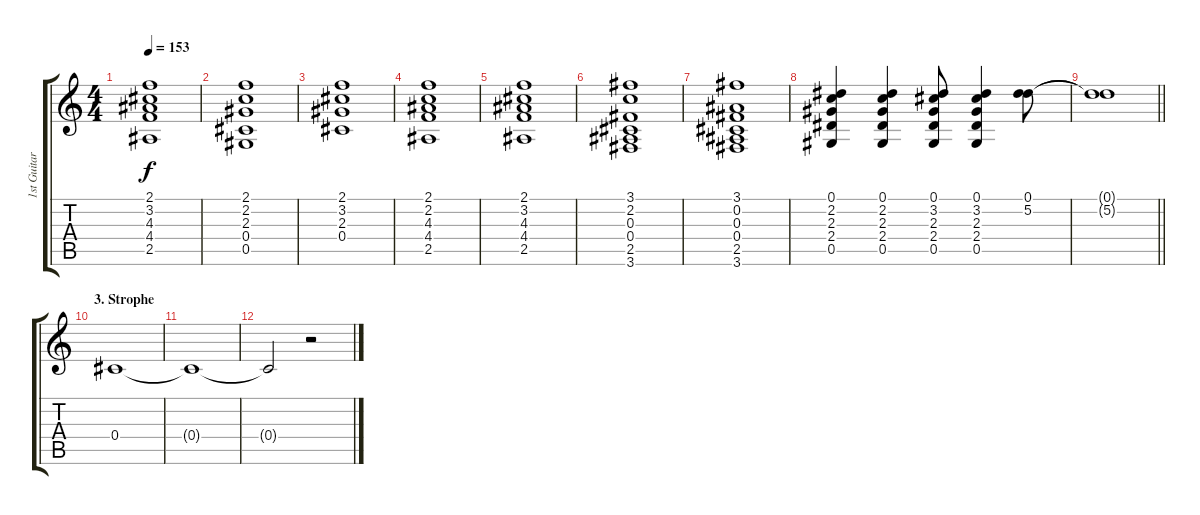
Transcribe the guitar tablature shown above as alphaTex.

\track ("1st Guitar (Farin Urlaub)" "1st Guitar") {instrument distortionguitar}
\staff {score tabs}
\tuning (Eb4 Bb3 Gb3 Db3 Ab2 Eb2) {hide}
\ts (4 4)
\tempo 153
\clef g2
\ks c
(2.1 3.2 4.3 4.4 2.5).1{dy f} |
(2.1 2.2 2.3 0.4 0.5).1 |
(2.1 3.2 2.3 0.4).1 |
(2.1 2.2 4.3 4.4 2.5).1 |
(2.1 3.2 4.3 4.4 2.5).1 |
(3.1 2.2 0.3 0.4 2.5 3.6).1 |
(3.1 0.2 0.3 0.4 2.5 3.6).1 |
(0.1 2.2 2.3 2.4 0.5).4 (0.1 2.2 2.3 2.4 0.5).4 (0.1 3.2 2.3 2.4 0.5).8 (0.1 3.2 2.3 2.4 0.5).4 (0.1 5.2).8 |
\barLineRight lightlight
(0.1{t} 5.2{t}).1{volume 7} |
\section ("" "3. Strophe")
0.4.1{volume 10} |
0.4{t}.1{volume 4} |
0.4{t}.2 r.2
